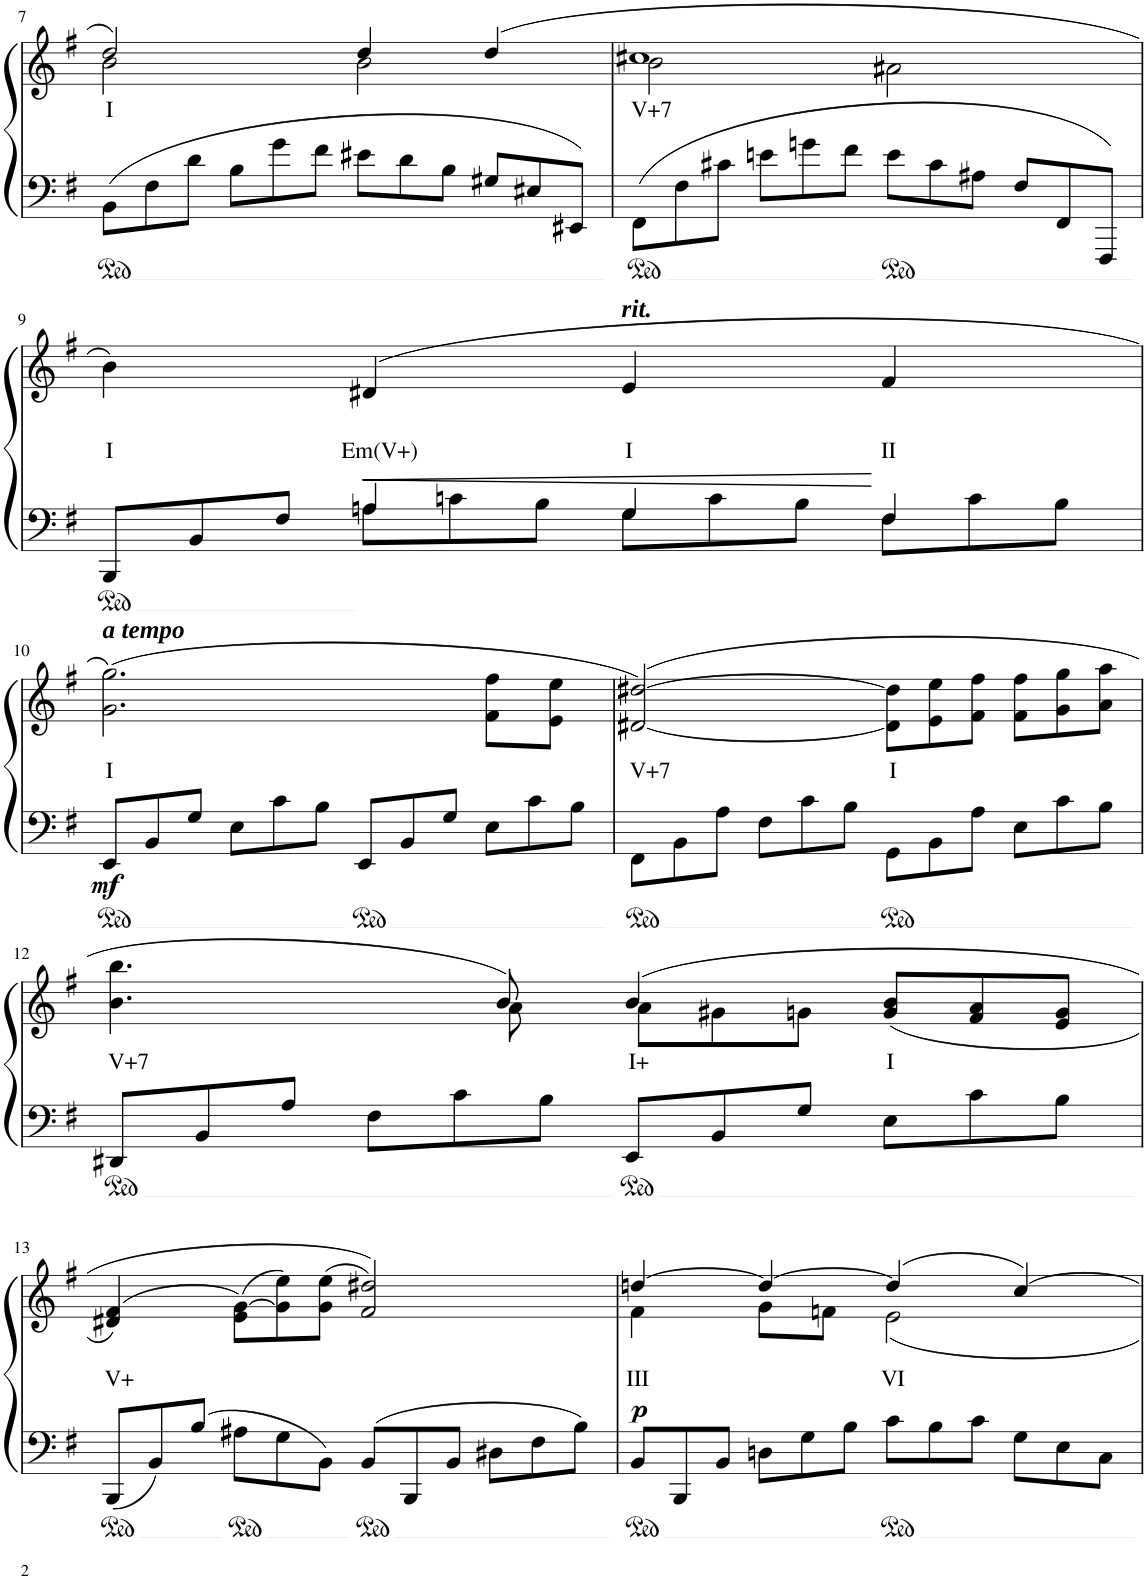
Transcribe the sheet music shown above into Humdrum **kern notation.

**kern	**kern	**text	**dynam
*part1	*part1	*part1	*part1
*staff2	*staff1	*staff1	*staff1/2
*I"Piano	*	*	*
*I'Pno	*	*	*
!!LO:PB:g=z
*clefF4	*clefG2	*	*
*k[f#]	*k[f#]	*	*
*M4/4	*M4/4	*	*
*met(c)	*met(c)	*	*
*Xtuplet	*	*	*
=7	=7	=7	=7
*	*^	*	*
!	!	!	!LO:LY:b	!
12BB\L	2dd/	2b\	I	.
12F#\	.	.	.	.
12d\J	.	.	.	.
12B\L	.	.	.	.
12g\	.	.	.	.
12f#\J	.	.	.	.
12e#X\L	4dd/	2b\	.	.
12d\	.	.	.	.
12B\J	.	.	.	.
12G#X/L	(4dd/	.	.	.
12E#X/	.	.	.	.
12EE#X/J	.	.	.	.
=8	=8	=8	=8	=8
!	!	!	!LO:LY:b	!
12FF#\L	1cc#X	2b\	V+7	.
12F#\	.	.	.	.
12c#X\J	.	.	.	.
12en\L	.	.	.	.
12gn\	.	.	.	.
12f#\J	.	.	.	.
12e\L	.	2a#X\	.	.
12c#\	.	.	.	.
12A#X\J	.	.	.	.
12F#/L	.	.	.	.
12FF#/	.	.	.	.
12FFF#/J	.	.	.	.
*	*v	*v	*	*
!!LO:LB:g=z
=9	=9	=9	=9
*^	*	*	*
!	!	!	!LO:LY:b	!
12BBB/L	4ryy	4b\)	I	.
12BB/	.	.	.	.
12F#/J	.	.	.	.
!	!	!	!LO:LY:b	!LO:HP:b
4An/	12A\L	(4d#X/	Em(V+)	<
.	12cn\	.	.	.
.	12B\J	.	.	.
!	!	!LO:TX:a:Bi:t=rit.	!	!
!	!	!	!LO:LY:b	!
4G/	12G\L	4e/	I	.
.	12c\	.	.	.
.	12B\J	.	.	.
!	!	!	!LO:LY:b	!
4F#/	12F#\L	4f#/	II	[
.	12c\	.	.	.
.	12B\J	.	.	.
!!LO:LB:g=z
=10	=10	=10	=10	=10
!	!	!LO:TX:a:Bi:t=a tempo	!	!
!	!	!	!LO:LY:b	!LO:DY:b=2
*v	*v	*	*	*
12EE/L	(2.g\ 2.gg\)	I	mf
12BB/	.	.	.
12G/J	.	.	.
12E\L	.	.	.
12c\	.	.	.
12B\J	.	.	.
12EE/L	.	.	.
12BB/	.	.	.
12G/J	.	.	.
12E\L	8f#\ 8ff#\L	.	.
12c\	.	.	.
.	8e\ 8ee\J	.	.
12B\J	.	.	.
=11	=11	=11	=11
!	!	!LO:LY:b	!
12FF#\L	([2d#X/ [>2dd#X/)	V+7	.
12BB\	.	.	.
12A\J	.	.	.
12F#\L	.	.	.
12c\	.	.	.
12B\J	.	.	.
*	*Xtuplet	*	*
!	!	!LO:LY:b	!
12GG\L	12d#\] 12dd#\]L	I	.
12BB\	12e\ 12ee\	.	.
12A\J	12f#\ 12ff#\J	.	.
12E\L	12f#\ 12ff#\L	.	.
12c\	12g\ 12gg\	.	.
12B\J	12a\ 12aa\J	.	.
!!LO:LB:g=z
=12	=12	=12	=12
!	!	!LO:LY:b	!
*	*^	*	*
12DD#X/L	4.b\ 4.bb\	4.ryy	V+7	.
12BB/	.	.	.	.
12A/J	.	.	.	.
12F#\L	.	.	.	.
12c\	.	.	.	.
.	8b/)	8a\	.	.
12B\J	.	.	.	.
!	!	!	!LO:LY:b	!
12EE/L	(4b/	12a\L	I+	.
12BB/	.	12g#X\	.	.
12G/J	.	12gn\J	.	.
!	!	!	!LO:LY:b	!
12E\L	(12g/ 12b/L	4ryy	I	.
12c\	12f#/ 12a/	.	.	.
12B\J	12e/ 12g/J	.	.	.
*	*v	*v	*	*
!!LO:LB:g=z
=13	=13	=13	=13
!	!	!LO:LY:b	!
12BBB/L	(4d#X/ 4f#/)	V+	.
12BB/	.	.	.
12B/J	.	.	.
12A#X\L	(>12e\ [12g\L)	.	.
12G\	12g\] 12ee\)	.	.
12BB\J	(12g\ 12ee\J	.	.
12BB/L	2f#/ 2dd#X/))	.	.
12BBB/	.	.	.
12BB/J	.	.	.
12D#X\L	.	.	.
12F#\	.	.	.
12B\J	.	.	.
=14	=14	=14	=14
*	*^	*	*
!	!	!	!LO:LY:b	!LO:DY:b
12BB/L	[4ddn/	4f#\	III	p
12BBB/	.	.	.	.
12BB/J	.	.	.	.
12Dn\L	4dd/_	8g\L	.	.
12G\	.	.	.	.
.	.	8fn\J	.	.
12B\J	.	.	.	.
!	!	!	!LO:LY:b	!
12c\L	(4dd/]	2e\	VI	.
12B\	.	.	.	.
12c\J	.	.	.	.
12G\L	[4cc/)	.	.	.
12E\	.	.	.	.
12C\J	.	.	.	.
*	*v	*v	*	*
=	=	=	=
*-	*-	*-	*-
